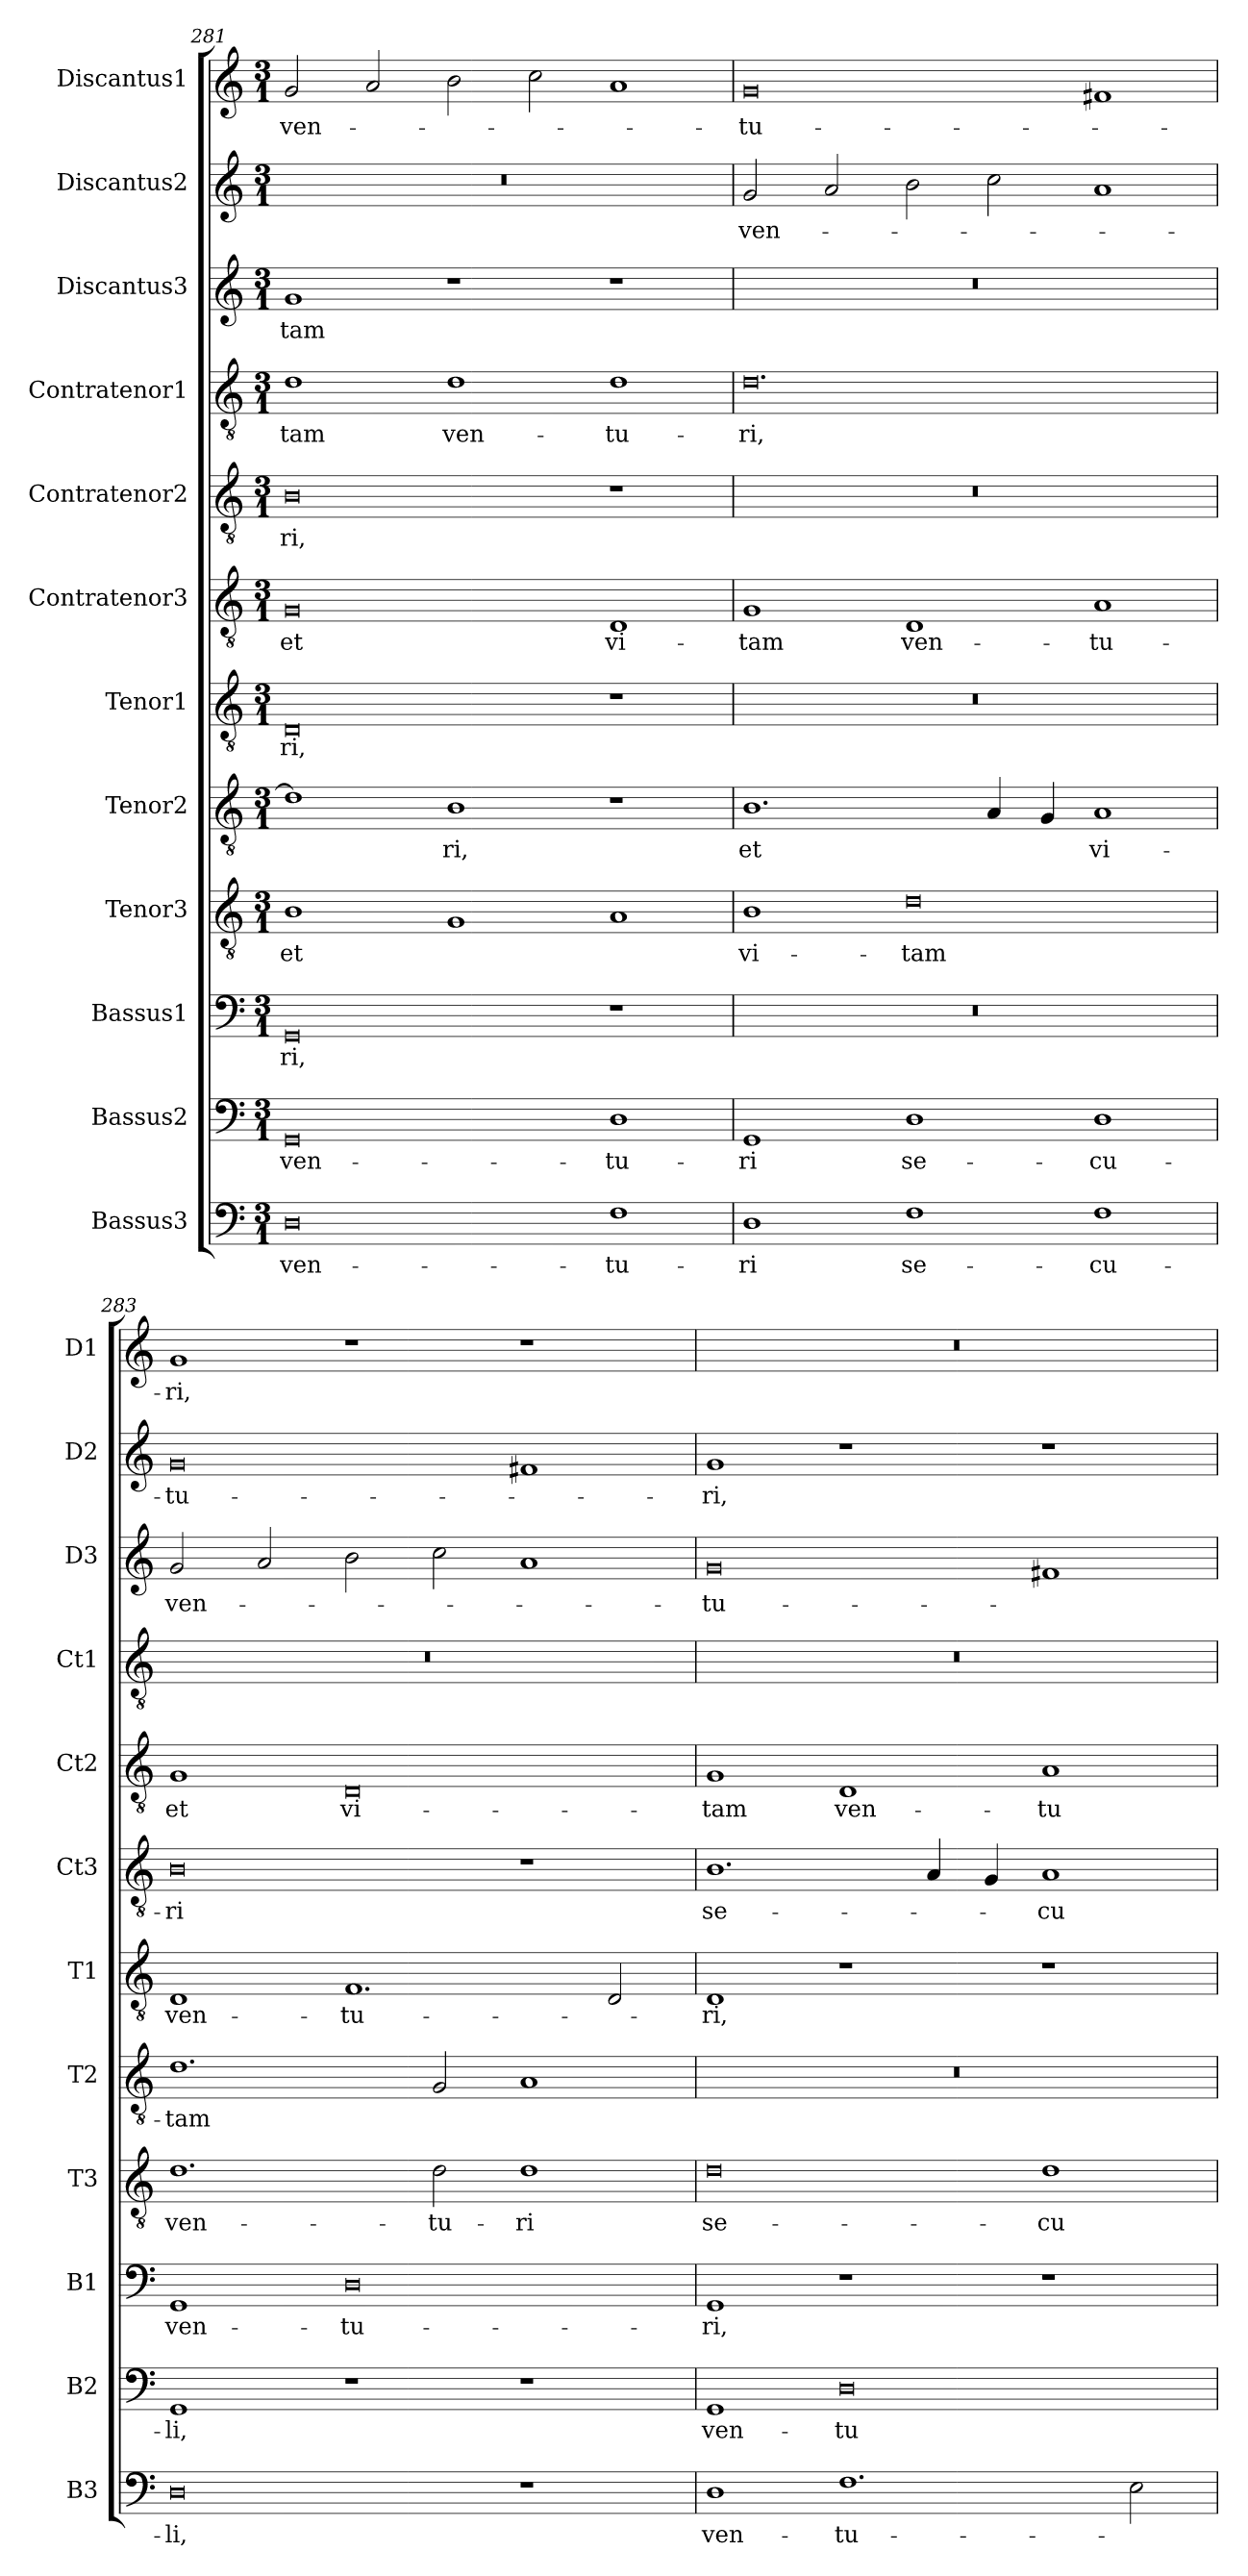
**kern	**text	**kern	**text	**kern	**text	**kern	**text	**kern	**text	**kern	**text	**kern	**text	**kern	**text	**kern	**text	**kern	**text	**kern	**text	**kern	**text
*part12	*part12	*part11	*part11	*part10	*part10	*part9	*part9	*part8	*part8	*part7	*part7	*part6	*part6	*part5	*part5	*part4	*part4	*part3	*part3	*part2	*part2	*part1	*part1
*staff12	*staff12	*staff11	*staff11	*staff10	*staff10	*staff9	*staff9	*staff8	*staff8	*staff7	*staff7	*staff6	*staff6	*staff5	*staff5	*staff4	*staff4	*staff3	*staff3	*staff2	*staff2	*staff1	*staff1
*I"Bassus3	*	*I"Bassus2	*	*I"Bassus1	*	*I"Tenor3	*	*I"Tenor2	*	*I"Tenor1	*	*I"Contratenor3	*	*I"Contratenor2	*	*I"Contratenor1	*	*I"Discantus3	*	*I"Discantus2	*	*I"Discantus1	*
*I'B3	*	*I'B2	*	*I'B1	*	*I'T3	*	*I'T2	*	*I'T1	*	*I'Ct3	*	*I'Ct2	*	*I'Ct1	*	*I'D3	*	*I'D2	*	*I'D1	*
*clefF4	*	*clefF4	*	*clefF4	*	*clefGv2	*	*clefGv2	*	*clefGv2	*	*clefGv2	*	*clefGv2	*	*clefGv2	*	*clefG2	*	*clefG2	*	*clefG2	*
*k[]	*	*k[]	*	*k[]	*	*k[]	*	*k[]	*	*k[]	*	*k[]	*	*k[]	*	*k[]	*	*k[]	*	*k[]	*	*k[]	*
*M3/1	*	*M3/1	*	*M3/1	*	*M3/1	*	*M3/1	*	*M3/1	*	*M3/1	*	*M3/1	*	*M3/1	*	*M3/1	*	*M3/1	*	*M3/1	*
=281	=281	=281	=281	=281	=281	=281	=281	=281	=281	=281	=281	=281	=281	=281	=281	=281	=281	=281	=281	=281	=281	=281	=281
0D	ven-	0GG	ven-	0GG	-ri,	1B	et	1d]	.	0D	-ri,	0G	et	0B	-ri,	1d	-tam	1g	-tam	0.r	.	2g	ven-
.	.	.	.	.	.	.	.	.	.	.	.	.	.	.	.	.	.	.	.	.	.	2a	.
.	.	.	.	.	.	1G	.	1B	-ri,	.	.	.	.	.	.	1d	ven-	1r	.	.	.	2b	.
.	.	.	.	.	.	.	.	.	.	.	.	.	.	.	.	.	.	.	.	.	.	2cc	.
1F	-tu-	1D	-tu-	1r	.	1A	.	1r	.	1r	.	1D	vi-	1r	.	1d	-tu-	1r	.	.	.	1a	.
=282	=282	=282	=282	=282	=282	=282	=282	=282	=282	=282	=282	=282	=282	=282	=282	=282	=282	=282	=282	=282	=282	=282	=282
1D	-ri	1GG	-ri	0.r	.	1B	vi-	1.B	et	0.r	.	1G	-tam	0.r	.	0.d	-ri,	0.r	.	2g	ven-	0g	-tu-
.	.	.	.	.	.	.	.	.	.	.	.	.	.	.	.	.	.	.	.	2a	.	.	.
1F	se-	1D	se-	.	.	0d	-tam	.	.	.	.	1D	ven-	.	.	.	.	.	.	2b	.	.	.
.	.	.	.	.	.	.	.	4A	.	.	.	.	.	.	.	.	.	.	.	2cc	.	.	.
.	.	.	.	.	.	.	.	4G	.	.	.	.	.	.	.	.	.	.	.	.	.	.	.
1F	-cu-	1D	-cu-	.	.	.	.	1A	vi-	.	.	1A	-tu-	.	.	.	.	.	.	1a	.	1f#X	.
=283	=283	=283	=283	=283	=283	=283	=283	=283	=283	=283	=283	=283	=283	=283	=283	=283	=283	=283	=283	=283	=283	=283	=283
0D	-li,	1GG	-li,	1GG	ven-	1.d	ven-	1.d	-tam	1D	ven-	0B	-ri	1G	et	0.r	.	2g	ven-	0g	-tu-	1g	-ri,
.	.	.	.	.	.	.	.	.	.	.	.	.	.	.	.	.	.	2a	.	.	.	.	.
.	.	1r	.	0D	-tu-	.	.	.	.	1.F	-tu-	.	.	0D	vi-	.	.	2b	.	.	.	1r	.
.	.	.	.	.	.	2d	-tu-	2G	.	.	.	.	.	.	.	.	.	2cc	.	.	.	.	.
1r	.	1r	.	.	.	1d	-ri	1A	.	.	.	1r	.	.	.	.	.	1a	.	1f#X	.	1r	.
.	.	.	.	.	.	.	.	.	.	2D	.	.	.	.	.	.	.	.	.	.	.	.	.
=284	=284	=284	=284	=284	=284	=284	=284	=284	=284	=284	=284	=284	=284	=284	=284	=284	=284	=284	=284	=284	=284	=284	=284
1D	ven-	1GG	ven-	1GG	-ri,	0d	se-	0.r	.	1D	-ri,	1.B	se-	1G	-tam	0.r	.	0g	-tu-	1g	-ri,	0.r	.
1.F	-tu-	0D	-tu-	1r	.	.	.	.	.	1r	.	.	.	1D	ven-	.	.	.	.	1r	.	.	.
.	.	.	.	.	.	.	.	.	.	.	.	4A	.	.	.	.	.	.	.	.	.	.	.
.	.	.	.	.	.	.	.	.	.	.	.	4G	.	.	.	.	.	.	.	.	.	.	.
.	.	.	.	1r	.	1d	-cu-	.	.	1r	.	1A	-cu-	1A	-tu-	.	.	1f#X	.	1r	.	.	.
2E	.	.	.	.	.	.	.	.	.	.	.	.	.	.	.	.	.	.	.	.	.	.	.
=	=	=	=	=	=	=	=	=	=	=	=	=	=	=	=	=	=	=	=	=	=	=	=
*-	*-	*-	*-	*-	*-	*-	*-	*-	*-	*-	*-	*-	*-	*-	*-	*-	*-	*-	*-	*-	*-	*-	*-
